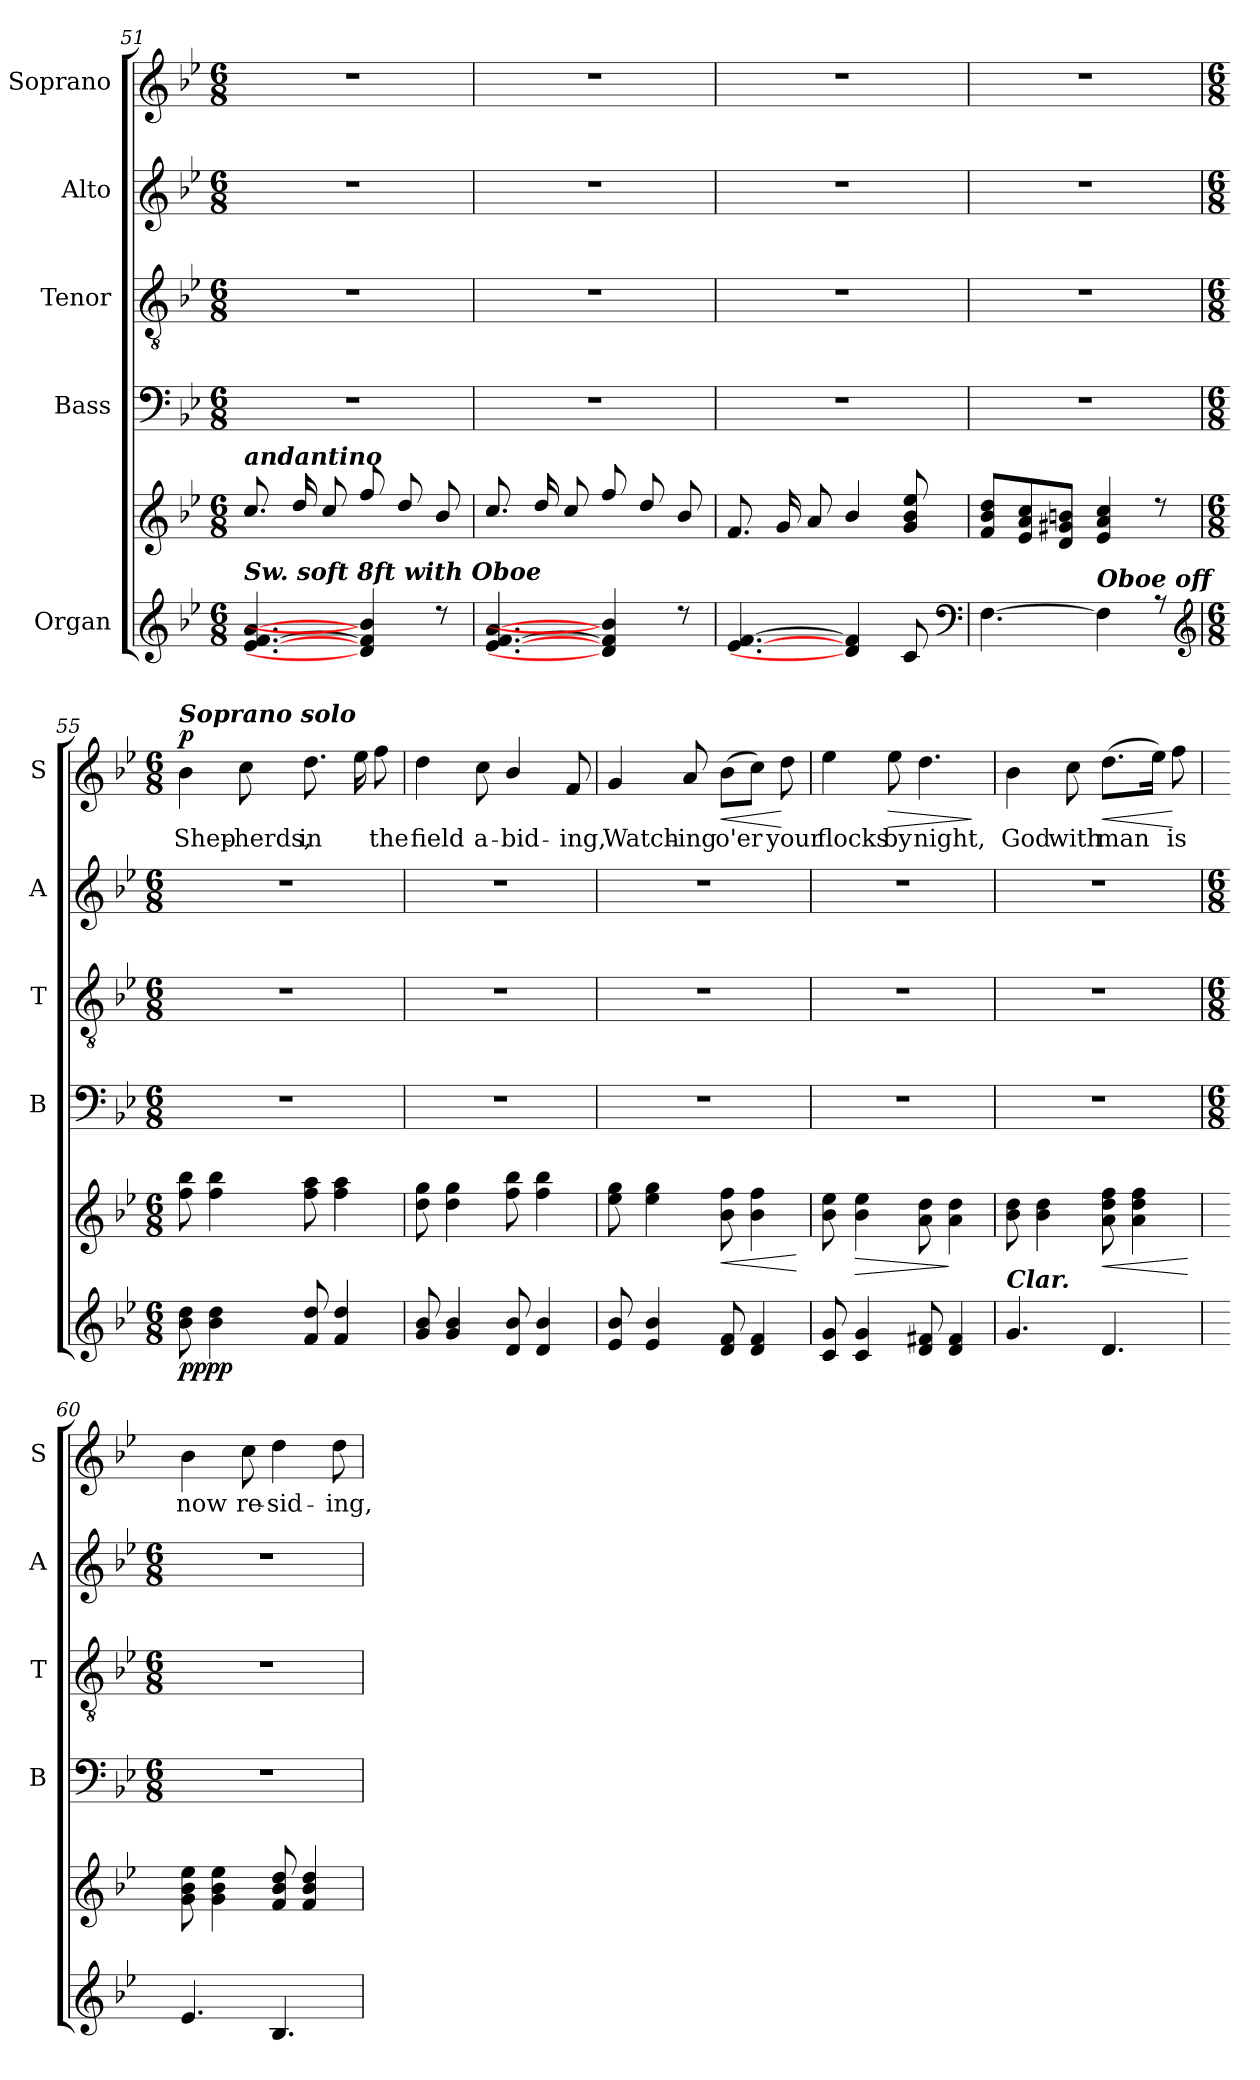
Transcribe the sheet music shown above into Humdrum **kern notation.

**kern	**kern	**dynam	**kern	**kern	**kern	**kern	**text	**dynam
*part5	*part5	*part5	*part4	*part3	*part2	*part1	*part1	*part1
*staff6	*staff5	*staff5/6	*staff4	*staff3	*staff2	*staff1	*staff1	*staff1
*I"Organ	*	*	*I"Bass	*I"Tenor	*I"Alto	*I"Soprano	*	*
*	*	*	*I'B	*I'T	*I'A	*I'S	*	*
*clefG2	*clefG2	*	*clefF4	*clefGv2	*clefG2	*clefG2	*	*
*k[b-e-]	*k[b-e-]	*	*k[b-e-]	*k[b-e-]	*k[b-e-]	*k[b-e-]	*	*
*B-:	*B-:	*	*B-:	*B-:	*B-:	*B-:	*	*
*M6/8	*M6/8	*	*M6/8	*M6/8	*M6/8	*M6/8	*	*
=51	=51	=51	=51	=51	=51	=51	=51	=51
*^	*^	*	*	*	*	*	*	*
!	!	!LO:TX:a:Bi:t=andantino	!	!	!	!	!	!	!	!
!LO:TX:a:Bi:t=Sw. soft 8ft with Oboe	!	!	!	!	!	!	!	!	!	!
!	!LO:N:vis=1	!	!LO:N:vis=1	!	!LO:N:vis=1	!LO:N:vis=1	!LO:N:vis=1	!LO:N:vis=1	!	!
[4.e-/ [4.f/ [4.a/	2.ryy	8.ccL	2.ryy	.	2.r	2.r	2.r	2.r	.	.
.	.	16ddL	.	.	.	.	.	.	.	.
.	.	8ccJ	.	.	.	.	.	.	.	.
4d/] 4f/] 4b-/]	.	8ffL	.	.	.	.	.	.	.	.
.	.	8dd	.	.	.	.	.	.	.	.
8r	.	8b-J	.	.	.	.	.	.	.	.
=52	=52	=52	=52	=52	=52	=52	=52	=52	=52	=52
!	!LO:N:vis=1	!	!LO:N:vis=1	!	!LO:N:vis=1	!LO:N:vis=1	!LO:N:vis=1	!LO:N:vis=1	!	!
[4.e-/ [4.f/ [4.a/	2.ryy	8.ccL	2.ryy	.	2.r	2.r	2.r	2.r	.	.
.	.	16ddL	.	.	.	.	.	.	.	.
.	.	8ccJ	.	.	.	.	.	.	.	.
4d/] 4f/] 4b-/]	.	8ffL	.	.	.	.	.	.	.	.
.	.	8dd	.	.	.	.	.	.	.	.
8r	.	8b-J	.	.	.	.	.	.	.	.
=53	=53	=53	=53	=53	=53	=53	=53	=53	=53	=53
!	!LO:N:vis=1	!	!LO:N:vis=1	!	!LO:N:vis=1	!LO:N:vis=1	!LO:N:vis=1	!LO:N:vis=1	!	!
[4.e-/ [4.f/	2.ryy	8.fL	2.ryy	.	2.r	2.r	2.r	2.r	.	.
.	.	16gL	.	.	.	.	.	.	.	.
.	.	8aJ	.	.	.	.	.	.	.	.
4d/] 4f/]	.	4b-/	.	.	.	.	.	.	.	.
8c/	.	8g 8b- 8ee-	.	.	.	.	.	.	.	.
*clefF4	*	*	*	*	*	*	*	*	*	*
=54	=54	=54	=54	=54	=54	=54	=54	=54	=54	=54
!	!LO:N:vis=1	!	!LO:N:vis=1	!	!LO:N:vis=1	!LO:N:vis=1	!LO:N:vis=1	!LO:N:vis=1	!	!
[4.F\	2.ryy	8f 8b- 8ddL	2.ryy	.	2.r	2.r	2.r	2.r	.	.
.	.	8e- 8a 8cc	.	.	.	.	.	.	.	.
.	.	8d 8g#X 8bnJ	.	.	.	.	.	.	.	.
!LO:TX:a:Bi:t=Oboe off	!	!	!	!	!	!	!	!	!	!
4F\]	.	4e- 4a 4cc	.	.	.	.	.	.	.	.
8r	.	8r	.	.	.	.	.	.	.	.
*v	*v	*	*	*	*	*	*	*	*	*
*	*v	*v	*	*	*	*	*	*	*
*clefG2	*	*	*	*	*	*	*	*
!!LO:LB:g=z
=55	=55	=55	=55	=55	=55	=55	=55	=55
*M6/8	*M6/8	*	*M6/8	*M6/8	*M6/8	*M6/8	*	*
!	!	!	!	!	!	!LO:TX:a:Bi:t=Soprano solo	!	!
!	!	!LO:DY:b=2	!	!	!	!	!LO:LY:b	!
!	!	!LO:DY:n=1:b	!	!	!	!	!	!LO:DY:b
8b- 8dd	8ff 8bb-	pp pp	2.r	2.r	2.r	4b-	Shep-	p
4b- 4dd	4ff 4bb-	.	.	.	.	.	.	.
!	!	!	!	!	!	!	!LO:LY:b	!
.	.	.	.	.	.	8cc	-herds,	.
!	!	!	!	!	!	!	!LO:LY:b	!
8f 8dd	8ff 8aa	.	.	.	.	8.dd	in	.
4f 4dd	4ff 4aa	.	.	.	.	.	.	.
.	.	.	.	.	.	16ee-	.	.
!	!	!	!	!	!	!	!LO:LY:b	!
.	.	.	.	.	.	8ff	the	.
=56	=56	=56	=56	=56	=56	=56	=56	=56
!	!	!	!	!	!	!	!LO:LY:b	!
8g 8b-	8dd 8gg	.	2.r	2.r	2.r	4dd	field	.
4g 4b-	4dd 4gg	.	.	.	.	.	.	.
!	!	!	!	!	!	!	!LO:LY:b	!
.	.	.	.	.	.	8cc	a-	.
!	!	!	!	!	!	!	!LO:LY:b	!
8d 8b-	8ff 8bb-	.	.	.	.	4b-/	-bid-	.
4d 4b-	4ff 4bb-	.	.	.	.	.	.	.
!	!	!	!	!	!	!	!LO:LY:b	!
.	.	.	.	.	.	8f	-ing,	.
=57	=57	=57	=57	=57	=57	=57	=57	=57
!	!	!	!	!	!	!	!LO:LY:b	!
8e- 8b-	8ee- 8gg	.	2.r	2.r	2.r	4g	Watch-	.
4e- 4b-	4ee- 4gg	.	.	.	.	.	.	.
!	!	!	!	!	!	!	!LO:LY:b	!
.	.	.	.	.	.	8a	-ing	.
!	!	!LO:HP:b	!	!	!	!	!LO:LY:b	!LO:HP:b
8d 8f	8b- 8ff	<	.	.	.	(>8b-L	o'er	<
4d 4f	4b- 4ff	.	.	.	.	8ccJ)	.	.
!	!	!	!	!	!	!	!LO:LY:b	!
.	.	.	.	.	.	8dd	your	[
.	.	[	.	.	.	.	.	.
=58	=58	=58	=58	=58	=58	=58	=58	=58
!	!	!	!	!	!	!	!LO:LY:b	!
8c 8g	8b- 8ee-	.	2.r	2.r	2.r	4ee-	flocks	.
!	!	!LO:HP:b	!	!	!	!	!	!
4c 4g	4b- 4ee-	>	.	.	.	.	.	.
!	!	!	!	!	!	!	!LO:LY:b	!LO:HP:b
.	.	.	.	.	.	8ee-	by	>
!	!	!	!	!	!	!	!LO:LY:b	!
8d 8f#X	8a 8dd	.	.	.	.	4.dd	night,	.
4d 4f#	4a 4dd	]	.	.	.	.	.	.
.	.	.	.	.	.	.	.	]
=59	=59	=59	=59	=59	=59	=59	=59	=59
!LO:TX:a:Bi:t=Clar.	!	!	!	!	!	!	!	!
!	!	!	!	!	!	!	!LO:LY:b	!
4.g	8b- 8dd	.	2.r	2.r	2.r	4b-	God	.
.	4b- 4dd	.	.	.	.	.	.	.
!	!	!	!	!	!	!	!LO:LY:b	!
.	.	.	.	.	.	8cc	with	.
!	!	!LO:HP:b	!	!	!	!	!LO:LY:b	!LO:HP:b
4.d	8a 8dd 8ff	<	.	.	.	(>8.ddL	man	<
.	4a 4dd 4ff	.	.	.	.	.	.	.
.	.	.	.	.	.	16ee-J)	.	.
!	!	!	!	!	!	!	!LO:LY:b	!
.	.	.	.	.	.	8ff	is	[
.	.	[	.	.	.	.	.	.
!!LO:LB:g=z
=60	=60	=60	=60	=60	=60	=60	=60	=60
*	*	*	*M6/8	*M6/8	*M6/8	*	*	*
!	!	!	!	!	!	!	!LO:LY:b	!
4.e-	8g 8b- 8ee-	.	2.r	2.r	2.r	4b-	now	.
.	4g 4b- 4ee-	.	.	.	.	.	.	.
!	!	!	!	!	!	!	!LO:LY:b	!
.	.	.	.	.	.	8cc	re-	.
!	!	!	!	!	!	!	!LO:LY:b	!
4.B-	8f 8b- 8dd	.	.	.	.	4dd	-sid-	.
.	4f 4b- 4dd	.	.	.	.	.	.	.
!	!	!	!	!	!	!	!LO:LY:b	!
.	.	.	.	.	.	8dd	-ing,	.
=	=	=	=	=	=	=	=	=
*-	*-	*-	*-	*-	*-	*-	*-	*-
